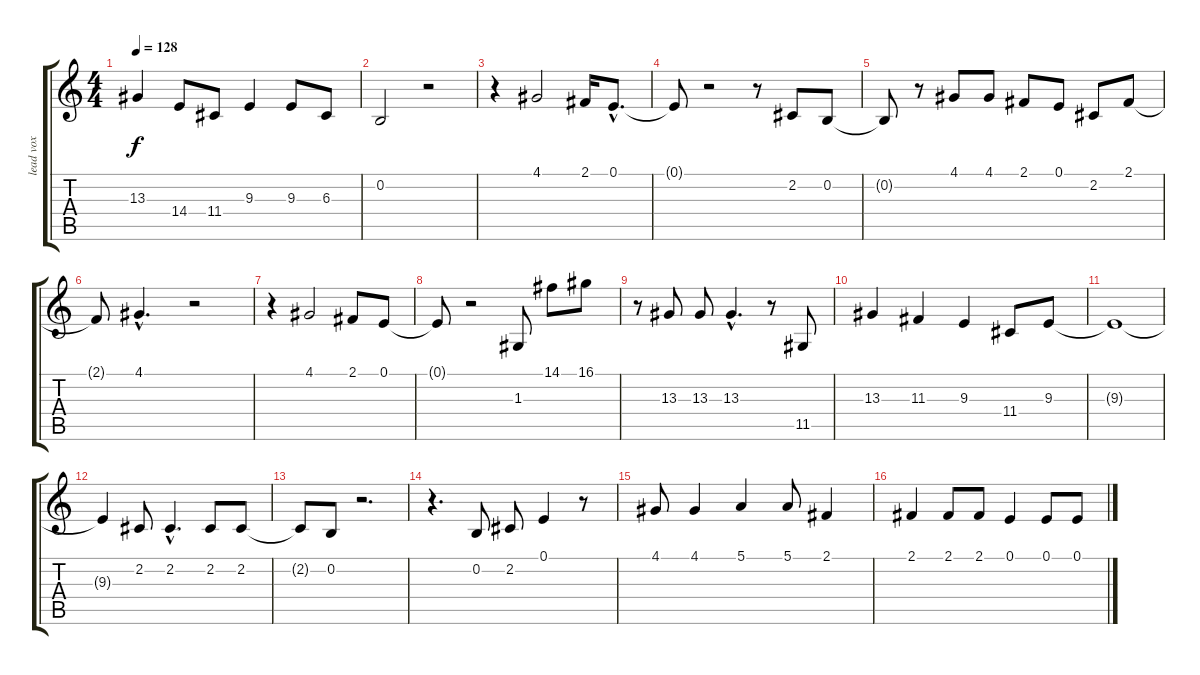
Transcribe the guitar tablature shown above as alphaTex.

\track ("lead vox" "lead vox") {instrument altosax}
\staff {score tabs}
\tuning (E4 B3 G3 D3 A2 E2) {hide}
\ts (4 4)
\tempo 128
\clef g2
\ks c
13.3.4{dy f} 14.4.8 11.4.8 9.3.4 9.3.8 6.3.8 |
0.2.2 r.2 |
r.4 4.1.2 2.1.16 0.1{hac}.8{d} |
0.1{t}.8 r.2 r.8 2.2.8 0.2.8 |
0.2{t}.8 r.8 4.1.8 4.1.8 2.1.8 0.1.8 2.2.8 2.1.8 |
2.1{t}.8 4.1{hac}.4{d} r.2 |
r.4 4.1.2 2.1.8 0.1.8 |
0.1{t}.8 r.2 1.3.8 14.1.8 16.1.8 |
r.8 13.3.8 13.3.8 13.3{hac}.4{d} r.8 11.5.8 |
13.3.4 11.3.4 9.3.4 11.4.8 9.3.8 |
9.3{t}.1 |
9.3{t}.4 2.2.8 2.2{hac}.4{d} 2.2.8 2.2.8 |
2.2{t}.8 0.2.8 r.2{d} |
r.4{d} 0.2.8 2.2.8 0.1.4 r.8 |
4.1.8 4.1.4 5.1.4 5.1.8 2.1.4 |
2.1.4 2.1.8 2.1.8 0.1.4 0.1.8 0.1.8
